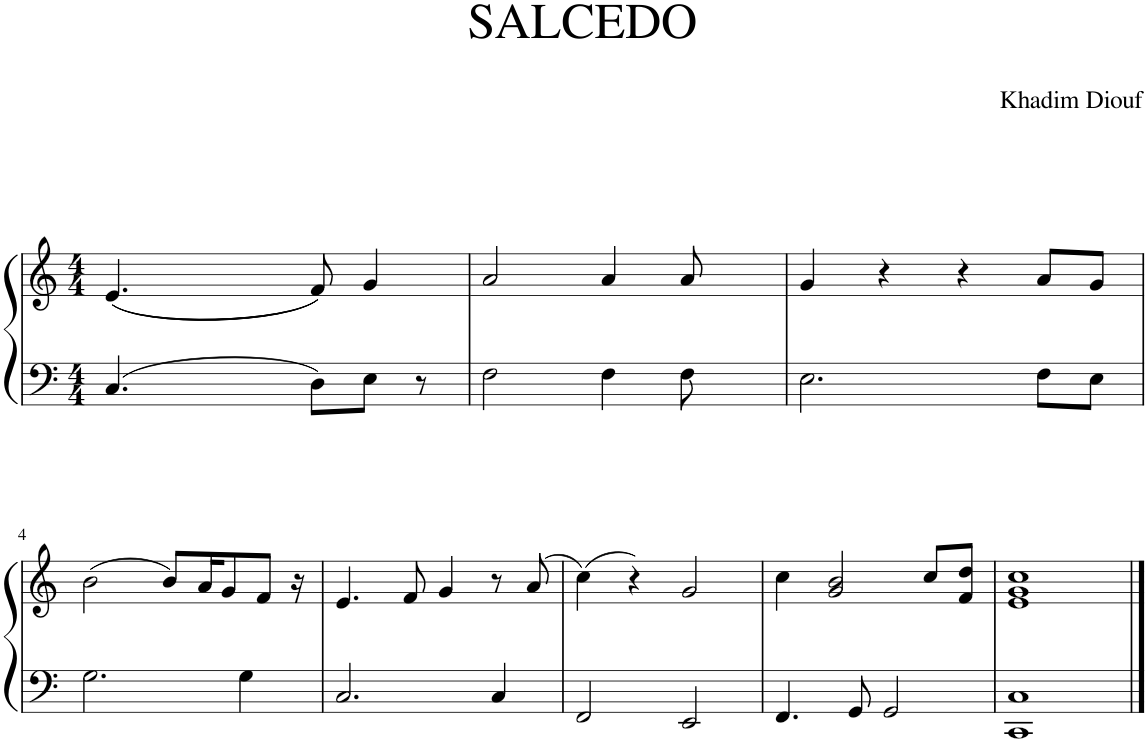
**kern	**kern
*part1	*part1
*staff2	*staff1
*I"Piano	*
*I'Pno.	*
*clefF4	*clefG2
*k[]	*k[]
*M4/4	*M4/4
=1	=1
4.C/	((4.e/
8ryy	8ryy
8ryy	8ryy
8D\L	8f/))
8E\J	4g/
8r	.
=2	=2
2F\	2a/
4F\	4a/
8F\	8a/
8ryy	8ryy
=3	=3
2.E\	4g/
.	4r
.	4r
8F\L	8a/L
8E\J	8g/J
!!LO:LB:g=z
=4	=4
2.G\	(2b\
.	8b/L)
.	16a/K
.	8g/
4G\	.
.	8f/J
.	16r
=5	=5
2.C/	4.e/
.	8f/
.	4g/
4C/	8r
.	(8a/
=6	=6
2FF/	(4cc\)
.	4r)
2EE/	2g/
=7	=7
4.FF/	4cc\
.	2g/ 2b/
8GG/	.
2GG/	.
.	8cc/L
.	8f/ 8dd/J
=8	=8
1CC 1C	1e 1g 1cc
==	==
*-	*-
